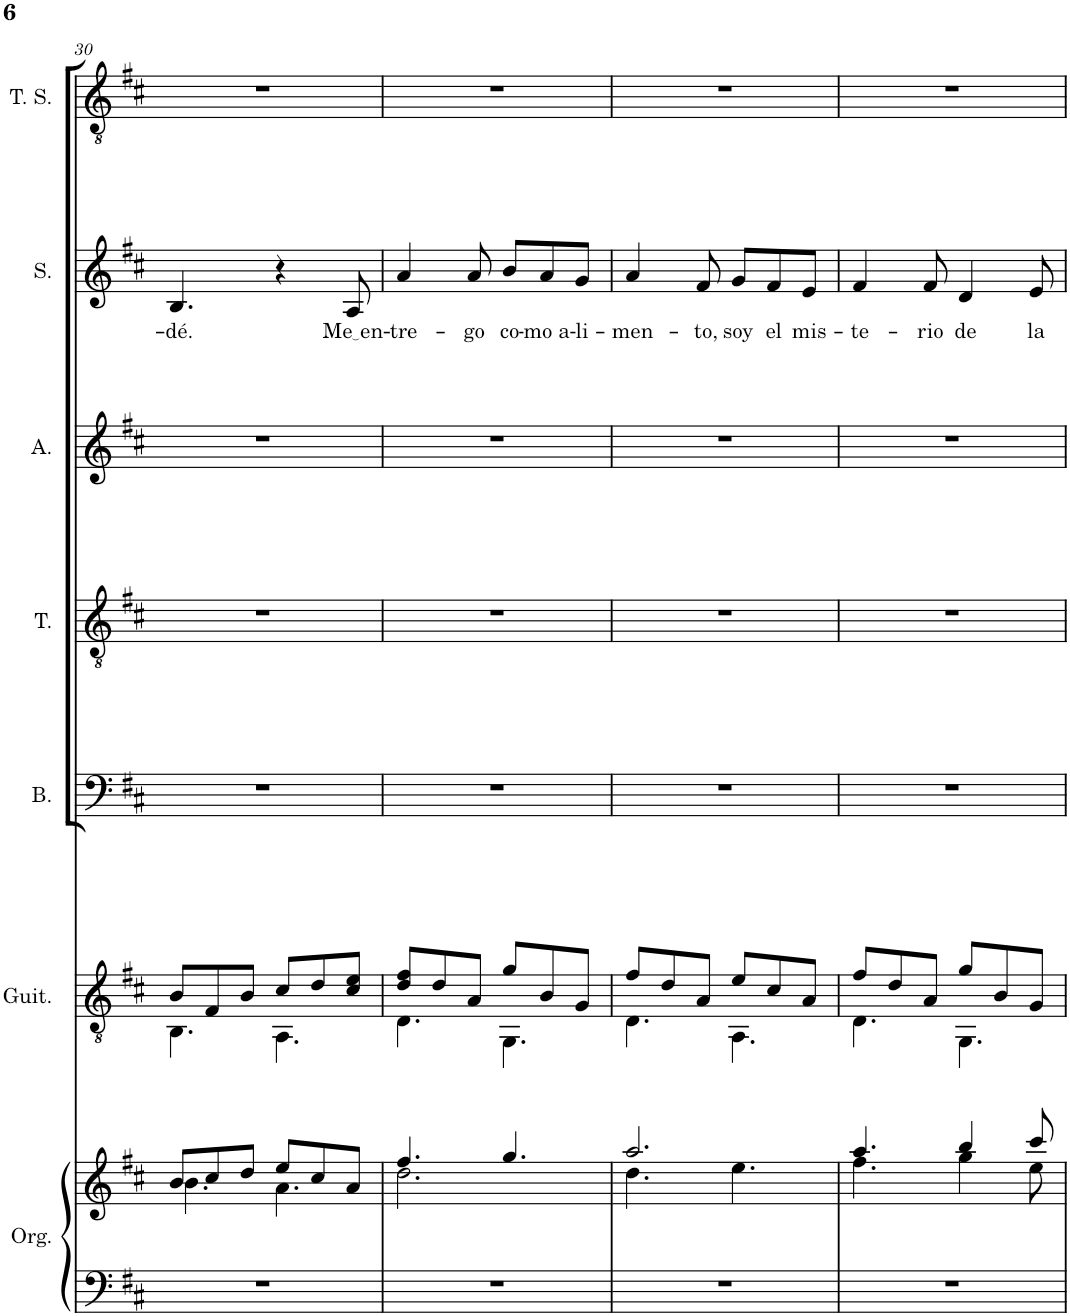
**kern	**kern	**kern	**kern	**kern	**kern	**kern	**text	**kern
*part7	*part7	*part6	*part5	*part4	*part3	*part2	*part2	*part1
*staff8	*staff7	*staff6	*staff5	*staff4	*staff3	*staff2	*staff2	*staff1
*I"Órgano	*	*I"Guitarra acústica	*I"Bajo	*I"Tenor	*I"Alto	*I"Soprano	*	*I"Tenor Solista
*	*	*I'Guit.	*I'B.	*I'T.	*I'A.	*I'S.	*	*I'T. S.
!!LO:PB:g=z
*clefF4	*clefG2	*clefGv2	*clefF4	*clefGv2	*clefG2	*clefG2	*	*clefGv2
*k[f#c#]	*k[f#c#]	*k[f#c#]	*k[f#c#]	*k[f#c#]	*k[f#c#]	*k[f#c#]	*	*k[f#c#]
*M6/8	*M6/8	*M6/8	*M6/8	*M6/8	*M6/8	*M6/8	*	*M6/8
=30	=30	=30	=30	=30	=30	=30	=30	=30
*	*^	*^	*	*	*	*	*	*
!	!	!	!	!	!	!	!	!	!LO:LY:b	!
2.r	8b/L	4.b\	8B/L	4.BB\	2.r	2.r	2.r	4.B/	-dé.	2.r
.	8cc#/	.	8F#/	.	.	.	.	.	.	.
.	8dd/J	.	8B/J	.	.	.	.	.	.	.
.	8ee/L	4.a\	8c#/L	4.AA\	.	.	.	4r	.	.
.	8cc#/	.	8d/	.	.	.	.	.	.	.
!	!	!	!	!	!	!	!	!	!LO:LY:b	!
.	8a/J	.	8c#/ 8e/J	.	.	.	.	8A/	Me en	.
=31	=31	=31	=31	=31	=31	=31	=31	=31	=31	=31
!	!	!	!	!	!	!	!	!	!LO:LY:b	!
2.r	4.ff#/	2.dd\	8d/ 8f#/L	4.D\	2.r	2.r	2.r	4a/	-tre-	2.r
.	.	.	8d/	.	.	.	.	.	.	.
!	!	!	!	!	!	!	!	!	!LO:LY:b	!
.	.	.	8A/J	.	.	.	.	8a/	-go	.
!	!	!	!	!	!	!	!	!	!LO:LY:b	!
.	4.gg/	.	8g/L	4.GG\	.	.	.	8b/L	co-	.
!	!	!	!	!	!	!	!	!	!LO:LY:b	!
.	.	.	8B/	.	.	.	.	8a/	-mo a-	.
!	!	!	!	!	!	!	!	!	!LO:LY:b	!
.	.	.	8G/J	.	.	.	.	8g/J	-li-	.
=32	=32	=32	=32	=32	=32	=32	=32	=32	=32	=32
!	!	!	!	!	!	!	!	!	!LO:LY:b	!
2.r	2.aa/	4.dd\	8f#/L	4.D\	2.r	2.r	2.r	4a/	-men-	2.r
.	.	.	8d/	.	.	.	.	.	.	.
!	!	!	!	!	!	!	!	!	!LO:LY:b	!
.	.	.	8A/J	.	.	.	.	8f#/	-to,	.
!	!	!	!	!	!	!	!	!	!LO:LY:b	!
.	.	4.ee\	8e/L	4.AA\	.	.	.	8g/L	soy	.
!	!	!	!	!	!	!	!	!	!LO:LY:b	!
.	.	.	8c#/	.	.	.	.	8f#/	el	.
!	!	!	!	!	!	!	!	!	!LO:LY:b	!
.	.	.	8A/J	.	.	.	.	8e/J	mis-	.
=33	=33	=33	=33	=33	=33	=33	=33	=33	=33	=33
!	!	!	!	!	!	!	!	!	!LO:LY:b	!
2.r	4.aa/	4.ff#\	8f#/L	4.D\	2.r	2.r	2.r	4f#/	-te-	2.r
.	.	.	8d/	.	.	.	.	.	.	.
!	!	!	!	!	!	!	!	!	!LO:LY:b	!
.	.	.	8A/J	.	.	.	.	8f#/	-rio	.
!	!	!	!	!	!	!	!	!	!LO:LY:b	!
.	4bb/	4gg\	8g/L	4.GG\	.	.	.	4d/	de	.
.	.	.	8B/	.	.	.	.	.	.	.
!	!	!	!	!	!	!	!	!	!LO:LY:b	!
.	8ccc#/	8ee\	8G/J	.	.	.	.	8e/	la	.
*	*v	*v	*	*	*	*	*	*	*	*
*	*	*v	*v	*	*	*	*	*	*
=	=	=	=	=	=	=	=	=
*-	*-	*-	*-	*-	*-	*-	*-	*-
